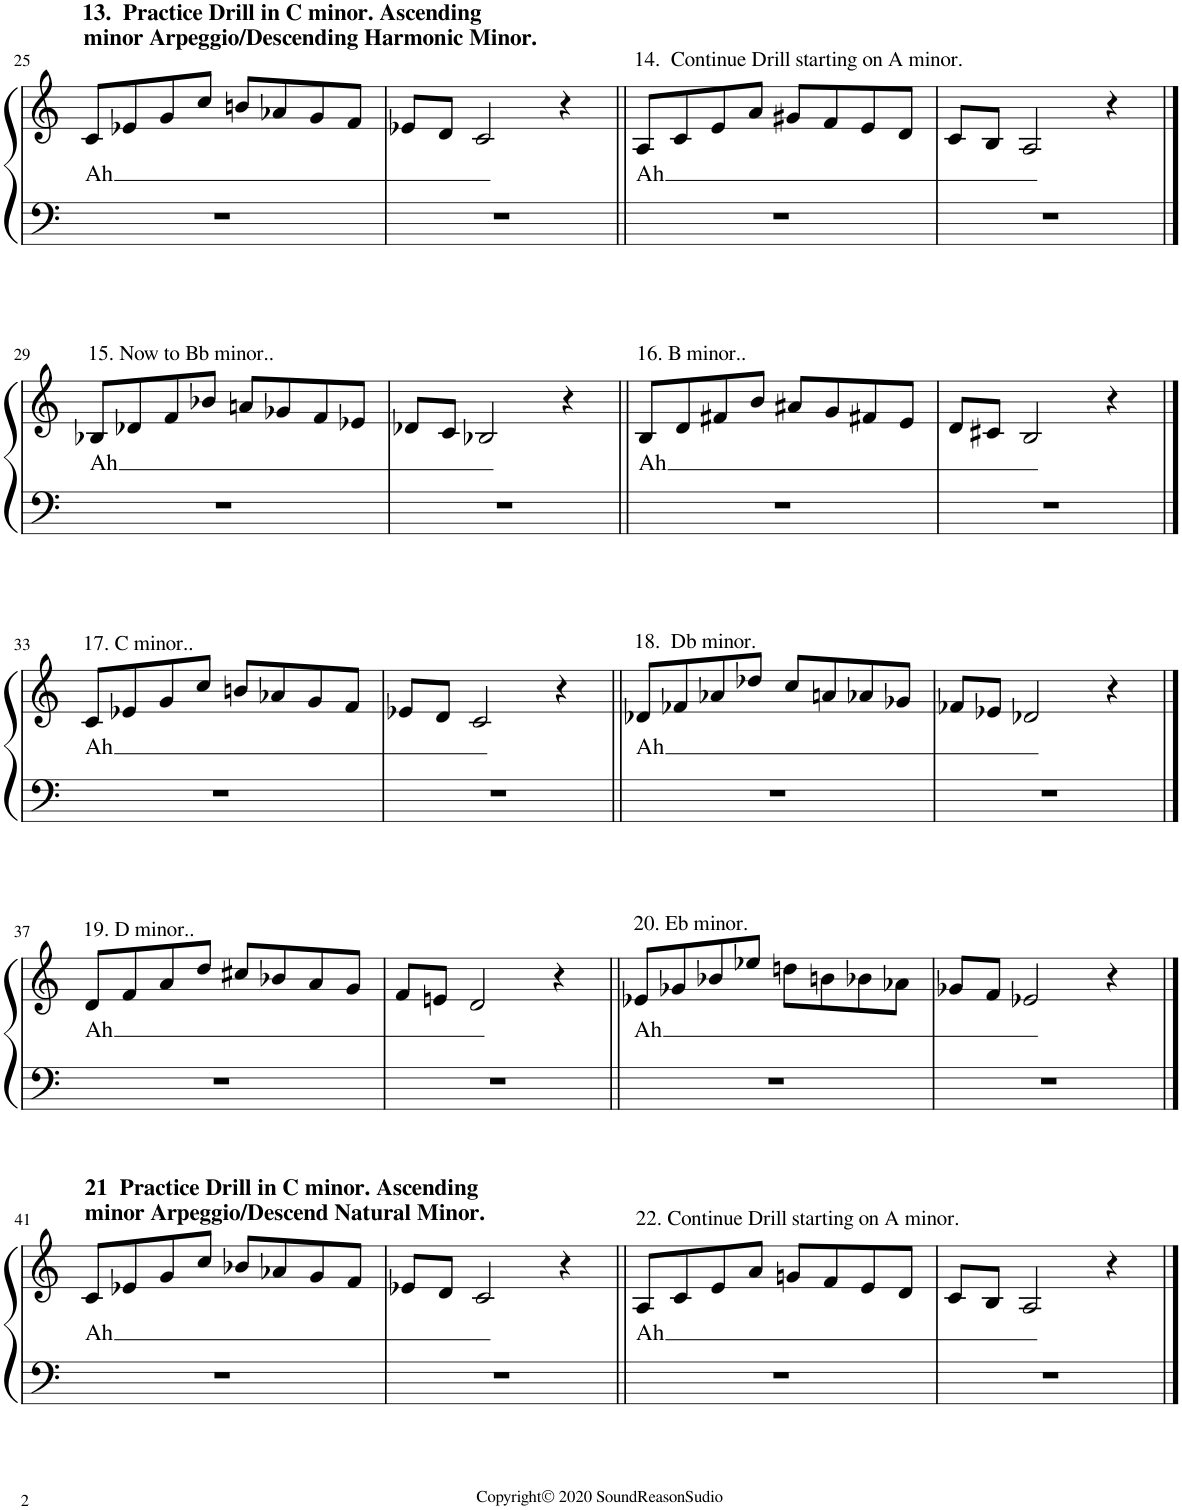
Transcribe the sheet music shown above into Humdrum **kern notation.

**kern	**kern	**text
*part1	*part1	*part1
*staff2	*staff1	*staff1
*I"Piano	*	*
*I'Pno.	*	*
!!LO:PB:g=z
*clefF4	*clefG2	*
*k[]	*k[]	*
*M4/4	*M4/4	*
=25	=25	=25
!	!LO:TX:a:B:t=13.  Practice Drill in C minor. Ascending	!
!	!LO:TX:a:t=minor Arpeggio/Descending Harmonic Minor.	!
!	!	!LO:LY:b
1r	8c/L	Ah
.	8e-X/	.
.	8g/	.
.	8cc/J	.
.	8bn/L	.
.	8a-X/	.
.	8g/	.
.	8f/J	.
=26	=26	=26
1r	8e-X/L	.
.	8d/J	.
.	2c/	.
.	4r	.
=27||	=27||	=27||
!	!LO:TX:a:t=14.  Continue Drill starting on A minor.	!
!	!	!LO:LY:b
1r	8A/L	Ah
.	8c/	.
.	8e/	.
.	8a/J	.
.	8g#X/L	.
.	8f/	.
.	8e/	.
.	8d/J	.
=28	=28	=28
1r	8c/L	.
.	8B/J	.
.	2A/	.
.	4r	.
!!LO:LB:g=z
==29	==29	==29
!	!LO:TX:a:t=15. Now to Bb minor..	!
!	!	!LO:LY:b
1r	8B-X/L	Ah
.	8d-X/	.
.	8f/	.
.	8b-X/J	.
.	8an/L	.
.	8g-X/	.
.	8f/	.
.	8e-X/J	.
=30	=30	=30
1r	8d-X/L	.
.	8c/J	.
.	2B-X/	.
.	4r	.
=31||	=31||	=31||
!	!LO:TX:a:t=16. B minor..	!
!	!	!LO:LY:b
1r	8B/L	Ah
.	8d/	.
.	8f#X/	.
.	8b/J	.
.	8a#X/L	.
.	8g/	.
.	8f#X/	.
.	8e/J	.
=32	=32	=32
1r	8d/L	.
.	8c#X/J	.
.	2B/	.
.	4r	.
!!LO:LB:g=z
==33	==33	==33
!	!LO:TX:a:t=17. C minor..	!
!	!	!LO:LY:b
1r	8c/L	Ah
.	8e-X/	.
.	8g/	.
.	8cc/J	.
.	8bn/L	.
.	8a-X/	.
.	8g/	.
.	8f/J	.
=34	=34	=34
1r	8e-X/L	.
.	8d/J	.
.	2c/	.
.	4r	.
=35||	=35||	=35||
!	!LO:TX:a:t=18.  Db minor.	!
!	!	!LO:LY:b
1r	8d-X/L	Ah
.	8f-X/	.
.	8a-X/	.
.	8dd-X/J	.
.	8cc/L	.
.	8an/	.
.	8a-X/	.
.	8g-X/J	.
=36	=36	=36
1r	8f-X/L	.
.	8e-X/J	.
.	2d-X/	.
.	4r	.
!!LO:LB:g=z
==37	==37	==37
!	!LO:TX:a:t=19. D minor..	!
!	!	!LO:LY:b
1r	8d/L	Ah
.	8f/	.
.	8a/	.
.	8dd/J	.
.	8cc#X/L	.
.	8b-X/	.
.	8a/	.
.	8g/J	.
=38	=38	=38
1r	8f/L	.
.	8en/J	.
.	2d/	.
.	4r	.
=39||	=39||	=39||
!	!LO:TX:a:t=20. Eb minor.	!
!	!	!LO:LY:b
1r	8e-X/L	Ah
.	8g-X/	.
.	8b-X/	.
.	8ee-X/J	.
.	8ddn\L	.
.	8bn\	.
.	8b-X\	.
.	8a-X\J	.
=40	=40	=40
1r	8g-X/L	.
.	8f/J	.
.	2e-X/	.
.	4r	.
!!LO:LB:g=z
==41	==41	==41
!	!LO:TX:a:B:t=21  Practice Drill in C minor. Ascending	!
!	!LO:TX:a:t=minor Arpeggio/Descend Natural Minor.	!
!	!	!LO:LY:b
1r	8c/L	Ah
.	8e-X/	.
.	8g/	.
.	8cc/J	.
.	8b-X/L	.
.	8a-X/	.
.	8g/	.
.	8f/J	.
=42	=42	=42
1r	8e-X/L	.
.	8d/J	.
.	2c/	.
.	4r	.
=43||	=43||	=43||
!	!LO:TX:a:t=22. Continue Drill starting on A minor.	!
!	!	!LO:LY:b
1r	8A/L	Ah
.	8c/	.
.	8e/	.
.	8a/J	.
.	8gn/L	.
.	8f/	.
.	8e/	.
.	8d/J	.
=44	=44	=44
1r	8c/L	.
.	8B/J	.
.	2A/	.
.	4r	.
==	==	==
*-	*-	*-
